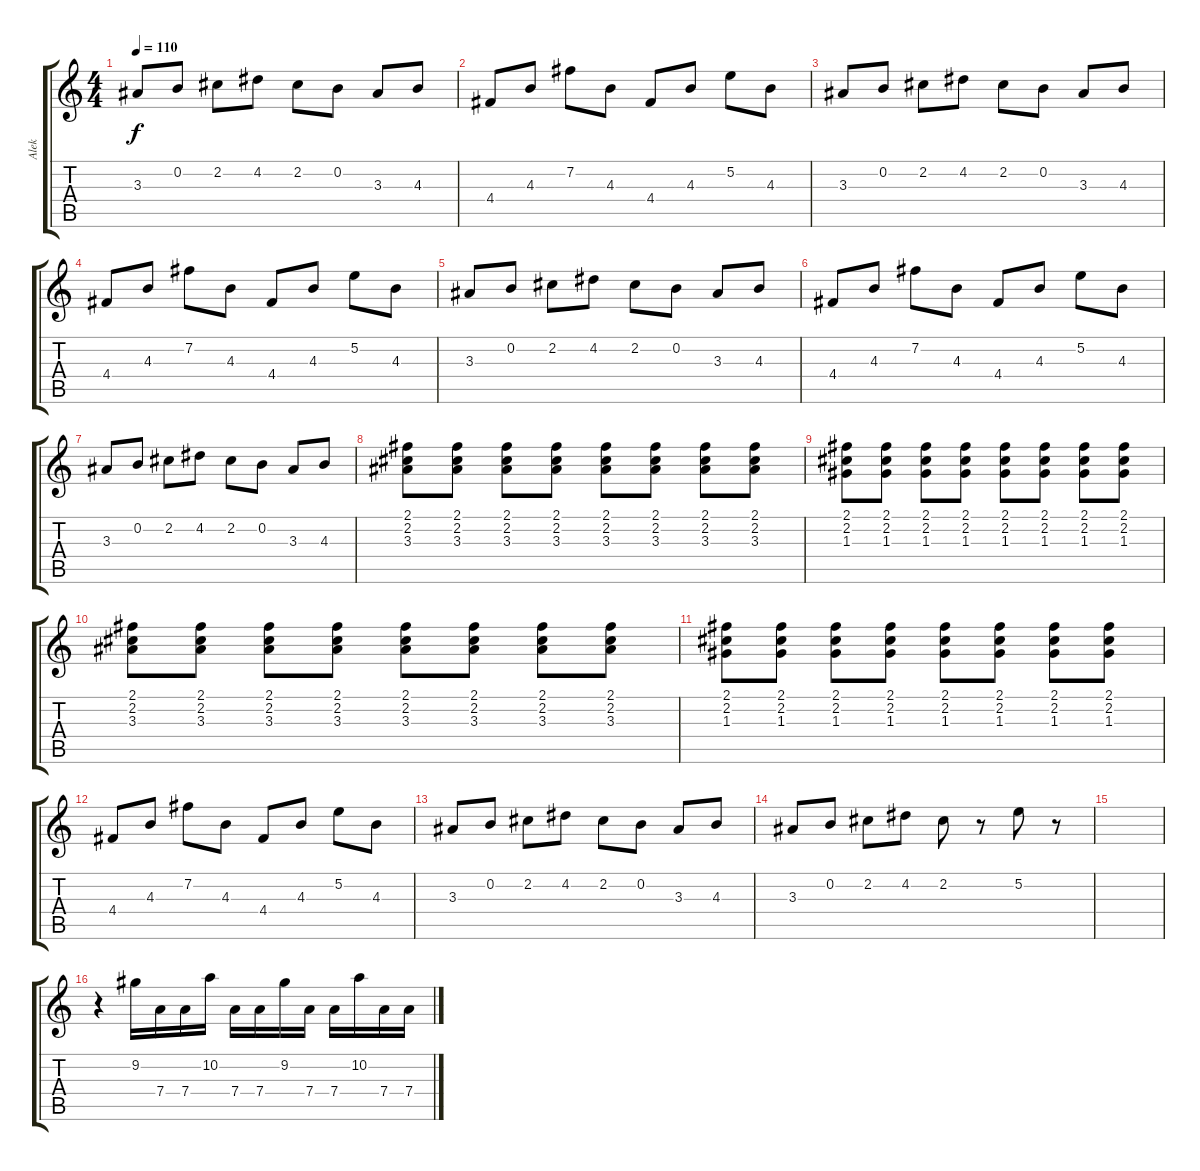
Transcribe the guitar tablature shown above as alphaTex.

\track ("Alek" "Alek") {instrument distortionguitar}
\staff {score tabs}
\tuning (E4 B3 G3 D3 A2 E2) {hide}
\ts (4 4)
\tempo 110
\clef g2
\ks c
3.3.8{dy f} 0.2.8 2.2.8 4.2.8 2.2.8 0.2.8 3.3.8 4.3.8 |
4.4.8{instrument electricguitarclean} 4.3.8 7.2.8 4.3.8 4.4.8 4.3.8 5.2.8 4.3.8 |
3.3.8 0.2.8 2.2.8 4.2.8 2.2.8 0.2.8 3.3.8 4.3.8 |
4.4.8{instrument electricguitarclean} 4.3.8 7.2.8 4.3.8 4.4.8 4.3.8 5.2.8 4.3.8 |
3.3.8 0.2.8 2.2.8 4.2.8 2.2.8 0.2.8 3.3.8 4.3.8 |
4.4.8{instrument electricguitarclean} 4.3.8 7.2.8 4.3.8 4.4.8 4.3.8 5.2.8 4.3.8 |
3.3.8 0.2.8 2.2.8 4.2.8 2.2.8 0.2.8 3.3.8 4.3.8 |
(2.1 2.2 3.3).8 (2.1 2.2 3.3).8 (2.1 2.2 3.3).8 (2.1 2.2 3.3).8 (2.1 2.2 3.3).8 (2.1 2.2 3.3).8 (2.1 2.2 3.3).8 (2.1 2.2 3.3).8 |
(2.1 2.2 1.3).8 (2.1 2.2 1.3).8 (2.1 2.2 1.3).8 (2.1 2.2 1.3).8 (2.1 2.2 1.3).8 (2.1 2.2 1.3).8 (2.1 2.2 1.3).8 (2.1 2.2 1.3).8 |
(2.1 2.2 3.3).8 (2.1 2.2 3.3).8 (2.1 2.2 3.3).8 (2.1 2.2 3.3).8 (2.1 2.2 3.3).8 (2.1 2.2 3.3).8 (2.1 2.2 3.3).8 (2.1 2.2 3.3).8 |
(2.1 2.2 1.3).8 (2.1 2.2 1.3).8 (2.1 2.2 1.3).8 (2.1 2.2 1.3).8 (2.1 2.2 1.3).8 (2.1 2.2 1.3).8 (2.1 2.2 1.3).8 (2.1 2.2 1.3).8 |
4.4.8{instrument electricguitarclean} 4.3.8 7.2.8 4.3.8 4.4.8 4.3.8 5.2.8 4.3.8 |
3.3.8 0.2.8 2.2.8 4.2.8 2.2.8 0.2.8 3.3.8 4.3.8 |
3.3.8 0.2.8 2.2.8 4.2.8 2.2.8 r.8 5.2.8 r.8 |
|
r.4 9.2.16 7.4.16 7.4.16 10.2.16 7.4.16 7.4.16 9.2.16 7.4.16 7.4.16 10.2.16 7.4.16 7.4.16
